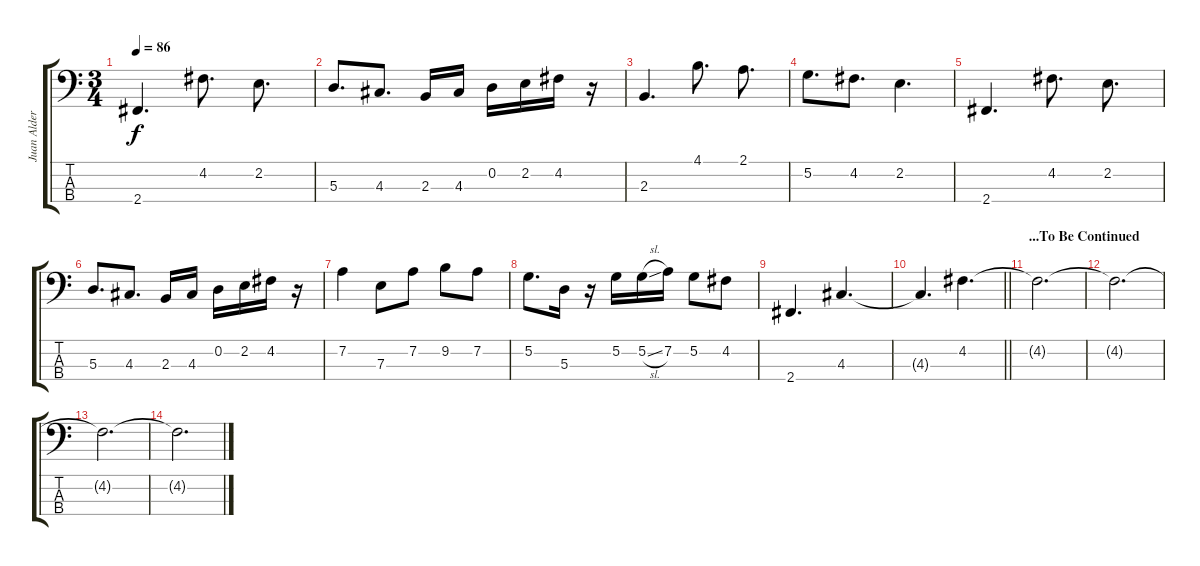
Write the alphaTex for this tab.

\track ("Juan Alderete De La Peña" "Juan Alder") {instrument electricbassfinger}
\staff {score tabs}
\tuning (G2 D2 A1 E1) {hide}
\ts (3 4)
\tempo 86
\clef f4
\ks c
2.4.4{d dy f} 4.2.8{d} 2.2.8{d} |
5.3.8{d} 4.3.8{d} 2.3.16 4.3.16 0.2.16 2.2.16 4.2.16 r.16 |
2.3.4{d} 4.1.8{d} 2.1.8{d} |
5.2.8{d} 4.2.8{d} 2.2.4{d} |
2.4.4{d} 4.2.8{d} 2.2.8{d} |
5.3.8{d} 4.3.8{d} 2.3.16 4.3.16 0.2.16 2.2.16 4.2.16 r.16 |
7.2.4 7.3.8 7.2.8 9.2.8 7.2.8 |
5.2.8{d} 5.3.16 r.16 5.2.16 5.2{sl}.16 7.2.16 5.2.8 4.2.8 |
2.4.4{d} 4.3.4{d} |
\barLineRight lightlight
4.3{t}.4{d} 4.2.4{d} |
\section ("" "...To Be Continued ")
4.2{t}.2{d} |
4.2{t}.2{d} |
4.2{t}.2{d} |
4.2{t}.2{d}
